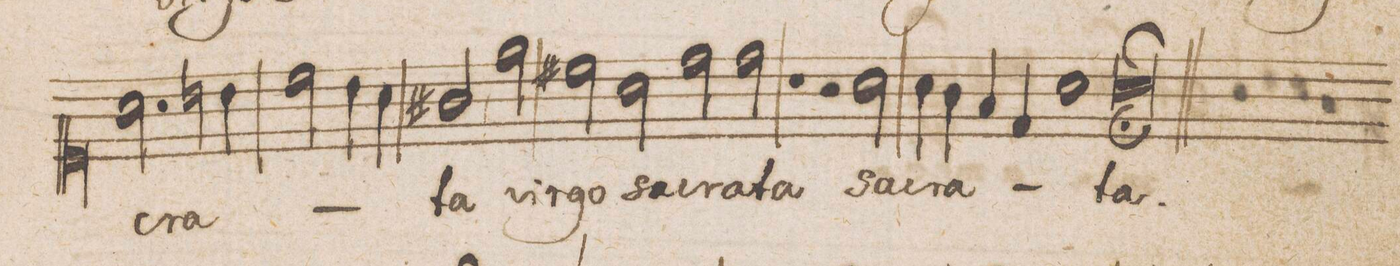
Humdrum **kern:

**kern	**text
*I"Canto.	*
*clefC1	*
*k[]	*
*met(C|)	*
*M2/1	*
2.a\	-cra-
4bn\	.
=29-	=29-
2cc\	.
4b\	.
4a\	.
2g#X,</	-ta
2ee\	vir-
=30-	=30-
2cc#X\	-go
2a\	sa-
2dd\	-cra-
2dd\	-ta
=31-	=31-
1r	.
2r	.
2a\	sa-
=32-	=32-
4a\	-cra-
4g\	.
4f/	.
4d/	.
1a	.
=33-	=33-
0a;;	-ta.
=34||-	=34||-
*-	*-
